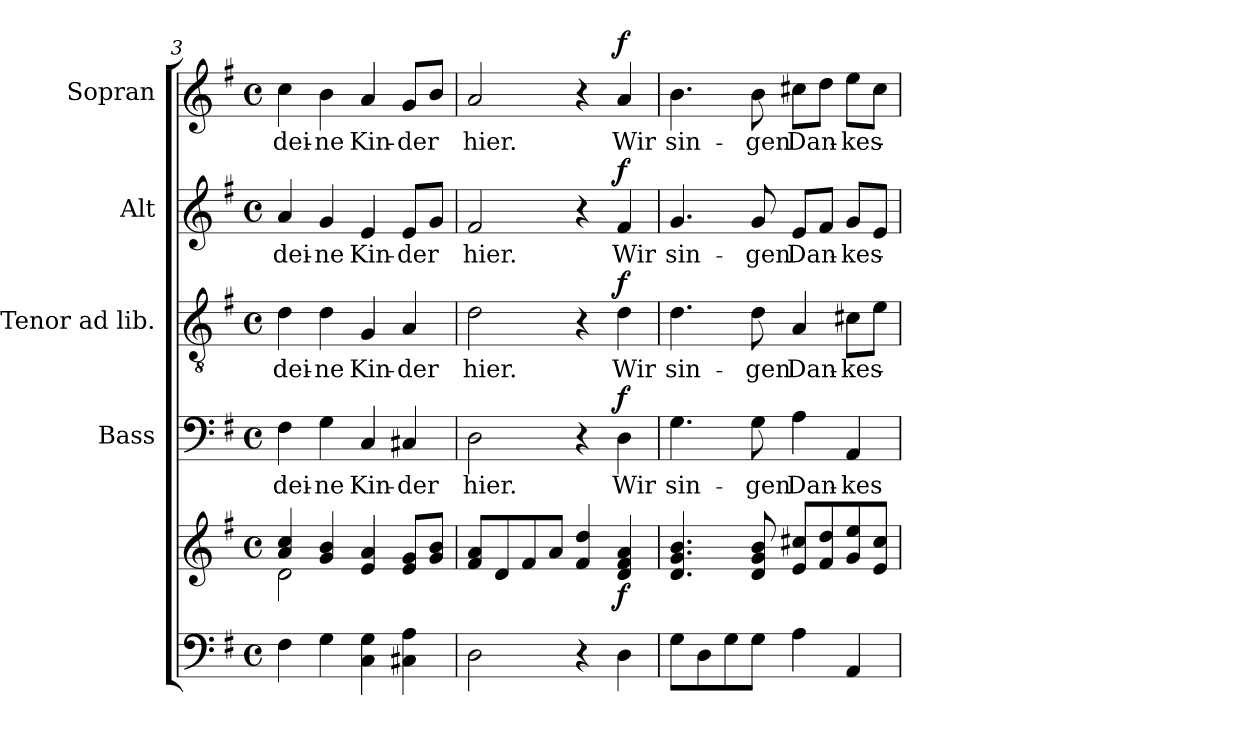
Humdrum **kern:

**kern	**kern	**dynam	**kern	**text	**dynam	**kern	**text	**dynam	**kern	**text	**dynam	**kern	**text	**dynam
*part5	*part5	*part5	*part4	*part4	*part4	*part3	*part3	*part3	*part2	*part2	*part2	*part1	*part1	*part1
*staff6	*staff5	*staff5/6	*staff4	*staff4	*staff4	*staff3	*staff3	*staff3	*staff2	*staff2	*staff2	*staff1	*staff1	*staff1
*	*	*	*I"Bass	*	*	*I"Tenor ad lib.	*	*	*I"Alt	*	*	*I"Sopran	*	*
*	*	*	*I'B.	*	*	*I'T.	*	*	*I'A.	*	*	*I'S.	*	*
*clefF4	*clefG2	*	*clefF4	*	*	*clefGv2	*	*	*clefG2	*	*	*clefG2	*	*
*k[f#]	*k[f#]	*	*k[f#]	*	*	*k[f#]	*	*	*k[f#]	*	*	*k[f#]	*	*
*G:	*G:	*	*G:	*	*	*G:	*	*	*G:	*	*	*G:	*	*
*M4/4	*M4/4	*	*M4/4	*	*	*M4/4	*	*	*M4/4	*	*	*M4/4	*	*
*met(c)	*met(c)	*	*met(c)	*	*	*met(c)	*	*	*met(c)	*	*	*met(c)	*	*
=3	=3	=3	=3	=3	=3	=3	=3	=3	=3	=3	=3	=3	=3	=3
*	*^	*	*	*	*	*	*	*	*	*	*	*	*	*
!	!	!	!	!	!LO:LY:b	!	!	!LO:LY:b	!	!	!LO:LY:b	!	!	!LO:LY:b	!
4F#\	4a/ 4cc/	2d\	.	4F#\	dei-	.	4d\	dei-	.	4a/	dei-	.	4cc\	dei-	.
!	!	!	!	!	!LO:LY:b	!	!	!LO:LY:b	!	!	!LO:LY:b	!	!	!LO:LY:b	!
4G\	4g/ 4b/	.	.	4G\	-ne	.	4d\	-ne	.	4g/	-ne	.	4b\	-ne	.
!	!	!	!	!	!LO:LY:b	!	!	!LO:LY:b	!	!	!LO:LY:b	!	!	!LO:LY:b	!
4C\ 4G\	4e/ 4a/	2ryy	.	4C/	Kin-	.	4G/	Kin-	.	4e/	Kin-	.	4a/	Kin-	.
!	!	!	!	!	!LO:LY:b	!	!	!LO:LY:b	!	!	!LO:LY:b	!	!	!LO:LY:b	!
4C#X\ 4A\	8e/ 8g/L	.	.	4C#X/	-der	.	4A/	-der	.	8e/L	-der	.	8g/L	-der	.
.	8g/ 8b/J	.	.	.	.	.	.	.	.	8g/J	.	.	8b/J	.	.
*	*v	*v	*	*	*	*	*	*	*	*	*	*	*	*	*
=4	=4	=4	=4	=4	=4	=4	=4	=4	=4	=4	=4	=4	=4	=4
!	!	!	!	!LO:LY:b	!	!	!LO:LY:b	!	!	!LO:LY:b	!	!	!LO:LY:b	!
2D\	8f#/ 8a/L	.	2D\	hier.	.	2d\	hier.	.	2f#/	hier.	.	2a/	hier.	.
.	8d/	.	.	.	.	.	.	.	.	.	.	.	.	.
.	8f#/	.	.	.	.	.	.	.	.	.	.	.	.	.
.	8a/J	.	.	.	.	.	.	.	.	.	.	.	.	.
4r	4f#/ 4dd/	.	4r	.	.	4r	.	.	4r	.	.	4r	.	.
!	!	!LO:DY:b	!	!LO:LY:b	!LO:DY:a	!	!LO:LY:b	!LO:DY:a	!	!LO:LY:b	!LO:DY:a	!	!LO:LY:b	!LO:DY:a
4D\	4d/ 4f#/ 4a/	f	4D\	Wir	f	4d\	Wir	f	4f#/	Wir	f	4a/	Wir	f
!!LO:LB:g=z
=5	=5	=5	=5	=5	=5	=5	=5	=5	=5	=5	=5	=5	=5	=5
!	!	!	!	!LO:LY:b	!	!	!LO:LY:b	!	!	!LO:LY:b	!	!	!LO:LY:b	!
8G\L	4.d/ 4.g/ 4.b/	.	4.G\	sin-	.	4.d\	sin-	.	4.g/	sin-	.	4.b\	sin-	.
8D\	.	.	.	.	.	.	.	.	.	.	.	.	.	.
8G\	.	.	.	.	.	.	.	.	.	.	.	.	.	.
!	!	!	!	!LO:LY:b	!	!	!LO:LY:b	!	!	!LO:LY:b	!	!	!LO:LY:b	!
8G\J	8d/ 8g/ 8b/	.	8G\	-gen	.	8d\	-gen	.	8g/	-gen	.	8b\	-gen	.
!	!	!	!	!LO:LY:b	!	!	!LO:LY:b	!	!	!LO:LY:b	!	!	!LO:LY:b	!
4A\	8e/ 8cc#X/L	.	4A\	Dan-	.	4A/	Dan-	.	8e/L	Dan-	.	8cc#X\L	Dan-	.
.	8f#/ 8dd/	.	.	.	.	.	.	.	8f#/J	.	.	8dd\J	.	.
!	!	!	!	!LO:LY:b	!	!	!LO:LY:b	!	!	!LO:LY:b	!	!	!LO:LY:b	!
4AA/	8g/ 8ee/	.	4AA/	-kes-	.	8c#X\L	-kes-	.	8g/L	-kes-	.	8ee\L	-kes-	.
.	8e/ 8cc#/J	.	.	.	.	8e\J	.	.	8e/J	.	.	8cc#\J	.	.
=	=	=	=	=	=	=	=	=	=	=	=	=	=	=
*-	*-	*-	*-	*-	*-	*-	*-	*-	*-	*-	*-	*-	*-	*-
